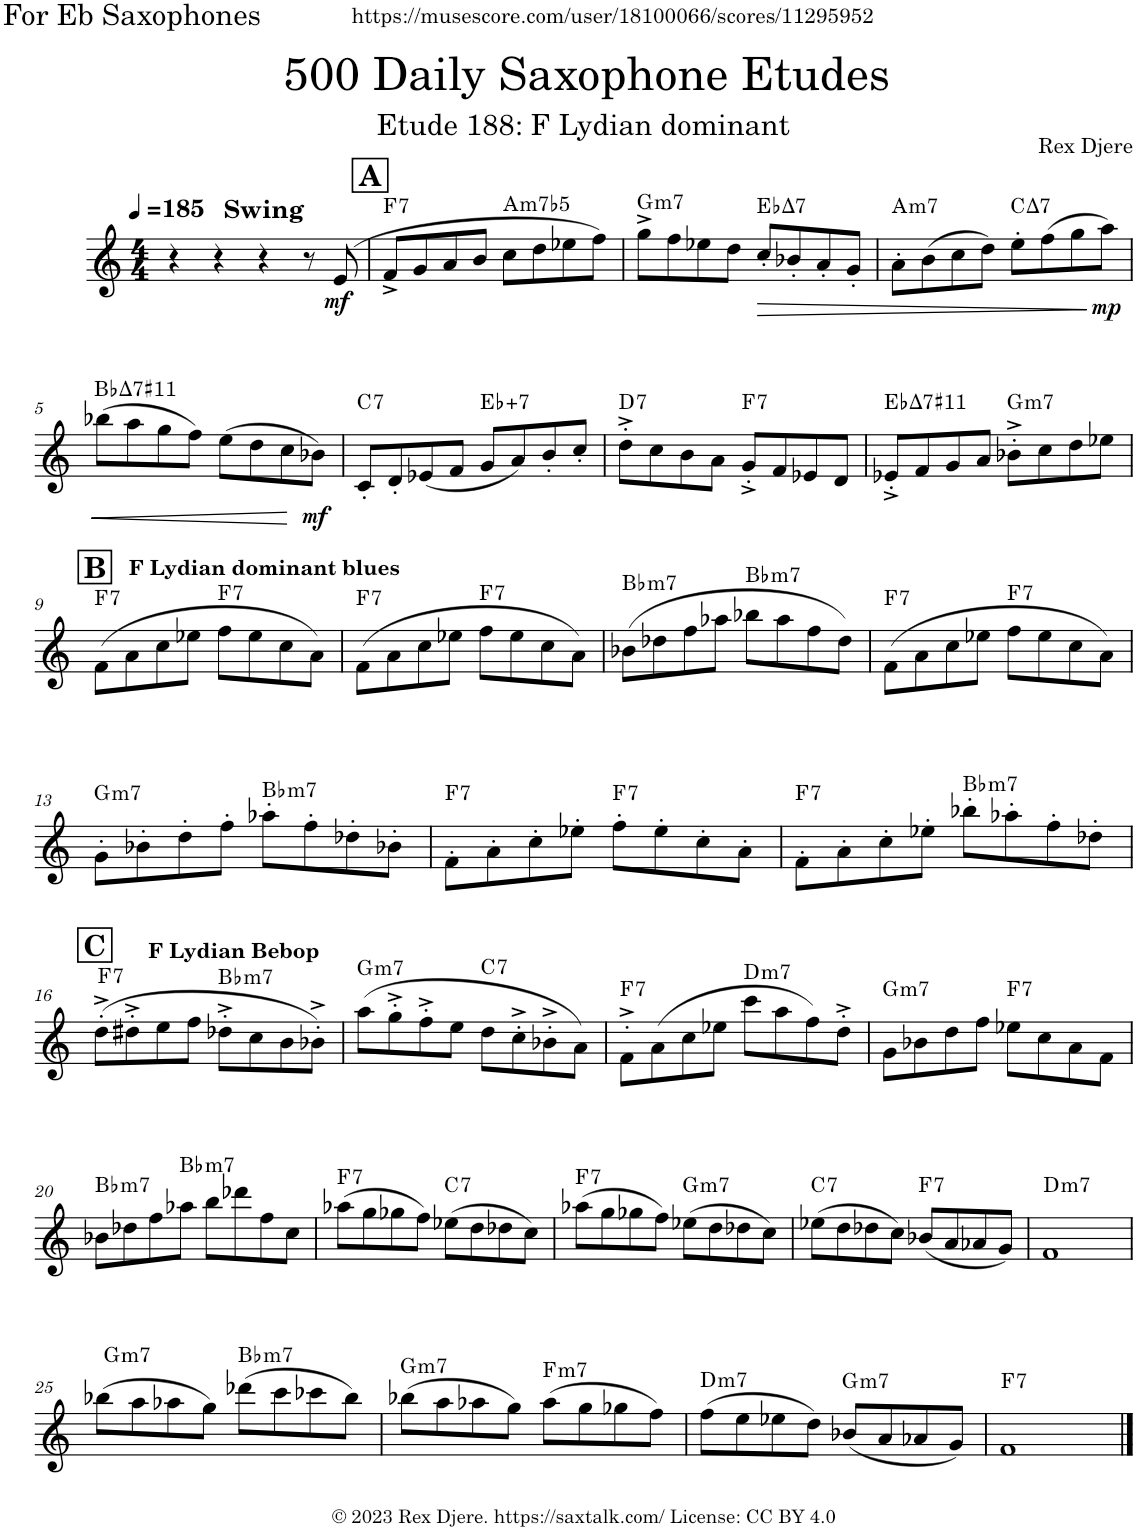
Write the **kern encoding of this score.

**kern	**dynam	**harte
*part1	*part1	*part1
*staff1	*staff1	*
*I"Alto Saxophone	*	*
*I'A. Sax.	*	*
*clefG2	*	*
*Trd5c9	*	*
*k[]	*	*
*M4/4	*	*
*MM185	*	*
=1	=1	=1
!LO:TX:a:B:t=Swing	!	!
4r	.	.
4r	.	.
4r	.	.
8r	.	.
!	!LO:DY:b	!
(8e/	mf	.
!!LO:REH:place=s1:a:B:cj:fs=14:t=A
=2	=2	=2
!	!	!LO:H:kt=7
8f^/L	.	F:7
8g/	.	.
8a/	.	.
8b/J	.	.
!	!	!LO:H:kt=m7b5
8cc\L	.	A:hdim7
8dd\	.	.
8ee-X\	.	.
8ff\J)	.	.
=3	=3	=3
!	!	!LO:H:kt=m7
8gg^\L	.	G:min7
8ff\	.	.
8ee-X\	.	.
8dd\J	.	.
!	!LO:HP:b	!LO:H:kt=7
8cc'/L	>	Eb:maj7
8b-X'/	.	.
8a'/	.	.
8g'/J	.	.
=4	=4	=4
!	!	!LO:H:kt=m7
8a'\L	.	A:min7
(8b\	.	.
8cc\	.	.
8dd\J)	.	.
!	!	!LO:H:kt=7
8ee'\L	.	C:maj7
(8ff\	.	.
8gg\	.	.
!	!LO:DY:n=1:b	!
8aa\J)	] mp	.
!!LO:LB:g=z
=5	=5	=5
!	!LO:HP:b	!LO:H:kt=7
(8bb-X\L	<	Bb:maj7(#11)
8aa\	.	.
8gg\	.	.
8ff\J)	.	.
(8ee\L	.	.
8dd\	.	.
8cc\	.	.
!	!LO:DY:n=1:b	!
8b-X\J)	[ mf	.
=6	=6	=6
!	!	!LO:H:kt=7
8c'/L	.	C:7
8d'/	.	.
(8e-X/	.	.
8f/J	.	.
!	!	!LO:H:kt=7
8g/L	.	Eb:aug(b7)
8a/)	.	.
8b'/	.	.
8cc'/J	.	.
=7	=7	=7
!	!	!LO:H:kt=7
8dd'^\L	.	D:7
8cc\	.	.
8b\	.	.
8a\J	.	.
!	!	!LO:H:kt=7
8g'^/L	.	F:7
8f/	.	.
8e-X/	.	.
8d/J	.	.
=8	=8	=8
!	!	!LO:H:kt=7
8e-X'^/L	.	Eb:maj7(#11)
8f/	.	.
8g/	.	.
8a/J	.	.
!	!	!LO:H:kt=m7
8b-X'^\L	.	G:min7
8cc\	.	.
8dd\	.	.
8ee-X\J	.	.
!!LO:LB:g=z
!!LO:REH:place=s1:a:B:cj:fs=14:t=B
=9	=9	=9
!LO:TX:a:B:t=F Lydian dominant blues	!	!LO:H:kt=7
(8f\L	.	F:7
8a\	.	.
8cc\	.	.
8ee-X\J	.	.
!	!	!LO:H:kt=7
8ff\L	.	F:7
8ee-\	.	.
8cc\	.	.
8a\J)	.	.
=10	=10	=10
!	!	!LO:H:kt=7
(8f\L	.	F:7
8a\	.	.
8cc\	.	.
8ee-X\J	.	.
!	!	!LO:H:kt=7
8ff\L	.	F:7
8ee-\	.	.
8cc\	.	.
8a\J)	.	.
=11	=11	=11
!	!	!LO:H:kt=m7
(8b-X\L	.	Bb:min7
8dd-X\	.	.
8ff\	.	.
8aa-X\J	.	.
!	!	!LO:H:kt=m7
8bb-X\L	.	Bb:min7
8aa-\	.	.
8ff\	.	.
8dd-\J)	.	.
=12	=12	=12
!	!	!LO:H:kt=7
(8f\L	.	F:7
8a\	.	.
8cc\	.	.
8ee-X\J	.	.
!	!	!LO:H:kt=7
8ff\L	.	F:7
8ee-\	.	.
8cc\	.	.
8a\J)	.	.
!!LO:LB:g=z
=13	=13	=13
!	!	!LO:H:kt=m7
8g'\L	.	G:min7
8b-X'\	.	.
8dd'\	.	.
8ff'\J	.	.
!	!	!LO:H:kt=m7
8aa-X'\L	.	Bb:min7
8ff'\	.	.
8dd-X'\	.	.
8b-X'\J	.	.
=14	=14	=14
!	!	!LO:H:kt=7
8f'\L	.	F:7
8a'\	.	.
8cc'\	.	.
8ee-X'\J	.	.
!	!	!LO:H:kt=7
8ff'\L	.	F:7
8ee-'\	.	.
8cc'\	.	.
8a'\J	.	.
=15	=15	=15
!	!	!LO:H:kt=7
8f'\L	.	F:7
8a'\	.	.
8cc'\	.	.
8ee-X'\J	.	.
!	!	!LO:H:kt=m7
8bb-X'\L	.	Bb:min7
8aa-X'\	.	.
8ff'\	.	.
8dd-X'\J	.	.
!!LO:LB:g=z
!!LO:REH:place=s1:a:B:cj:fs=14:t=C
=16	=16	=16
!LO:TX:a:B:t=F Lydian Bebop	!	!LO:H:kt=7
(8dd'^\L	.	F:7
8dd#X'^\	.	.
8ee\	.	.
8ff\J	.	.
!	!	!LO:H:kt=m7
8dd-X'^\L	.	Bb:min7
8cc\	.	.
8b\	.	.
8b-X'^\J)	.	.
=17	=17	=17
!	!	!LO:H:kt=m7
(8aa\L	.	G:min7
8gg'^\	.	.
8ff'^\	.	.
8ee\J	.	.
!	!	!LO:H:kt=7
8dd\L	.	C:7
8cc'^\	.	.
8b-X'^\	.	.
8a\J)	.	.
=18	=18	=18
!	!	!LO:H:kt=7
8f'^\L	.	F:7
(8a\	.	.
8cc\	.	.
8ee-X\J	.	.
!	!	!LO:H:kt=m7
8ccc\L	.	D:min7
8aa\	.	.
8ff\)	.	.
8dd'^\J	.	.
=19	=19	=19
!	!	!LO:H:kt=m7
8g\L	.	G:min7
8b-X\	.	.
8dd\	.	.
8ff\J	.	.
!	!	!LO:H:kt=7
8ee-X\L	.	F:7
8cc\	.	.
8a\	.	.
8f\J	.	.
!!LO:LB:g=z
=20	=20	=20
!	!	!LO:H:kt=m7
8b-X\L	.	Bb:min7
8dd-X\	.	.
8ff\	.	.
!	!	!LO:H:kt=m7
8aa-X\J	.	Bb:min7
8bb\L	.	.
8ddd-X\	.	.
8ff\	.	.
8cc\J	.	.
=21	=21	=21
!	!	!LO:H:kt=7
(8aa-X\L	.	F:7
8gg\	.	.
8gg-X\	.	.
8ff\J)	.	.
!	!	!LO:H:kt=7
(8ee-X\L	.	C:7
8dd\	.	.
8dd-X\	.	.
8cc\J)	.	.
=22	=22	=22
!	!	!LO:H:kt=7
(8aa-X\L	.	F:7
8gg\	.	.
8gg-X\	.	.
8ff\J)	.	.
!	!	!LO:H:kt=m7
(8ee-X\L	.	G:min7
8dd\	.	.
8dd-X\	.	.
8cc\J)	.	.
=23	=23	=23
!	!	!LO:H:kt=7
(8ee-X\L	.	C:7
8dd\	.	.
8dd-X\	.	.
8cc\J)	.	.
!	!	!LO:H:kt=7
(8b-X/L	.	F:7
8a/	.	.
8a-X/	.	.
8g/J)	.	.
=24	=24	=24
!	!	!LO:H:kt=m7
1f	.	D:min7
!!LO:LB:g=z
=25	=25	=25
!	!	!LO:H:kt=m7
(8bb-X\L	.	G:min7
8aa\	.	.
8aa-X\	.	.
8gg\J)	.	.
!	!	!LO:H:kt=m7
(8ddd-X\L	.	Bb:min7
8ccc\	.	.
8ccc-X\	.	.
8bb-\J)	.	.
=26	=26	=26
!	!	!LO:H:kt=m7
(8bb-X\L	.	G:min7
8aa\	.	.
8aa-X\	.	.
8gg\J)	.	.
!	!	!LO:H:kt=m7
(8aa-\L	.	F:min7
8gg\	.	.
8gg-X\	.	.
8ff\J)	.	.
=27	=27	=27
!	!	!LO:H:kt=m7
(8ff\L	.	D:min7
8ee\	.	.
8ee-X\	.	.
8dd\J)	.	.
!	!	!LO:H:kt=m7
(8b-X/L	.	G:min7
8a/	.	.
8a-X/	.	.
8g/J)	.	.
=28	=28	=28
!	!	!LO:H:kt=7
1f	.	F:7
==	==	==
*-	*-	*-
